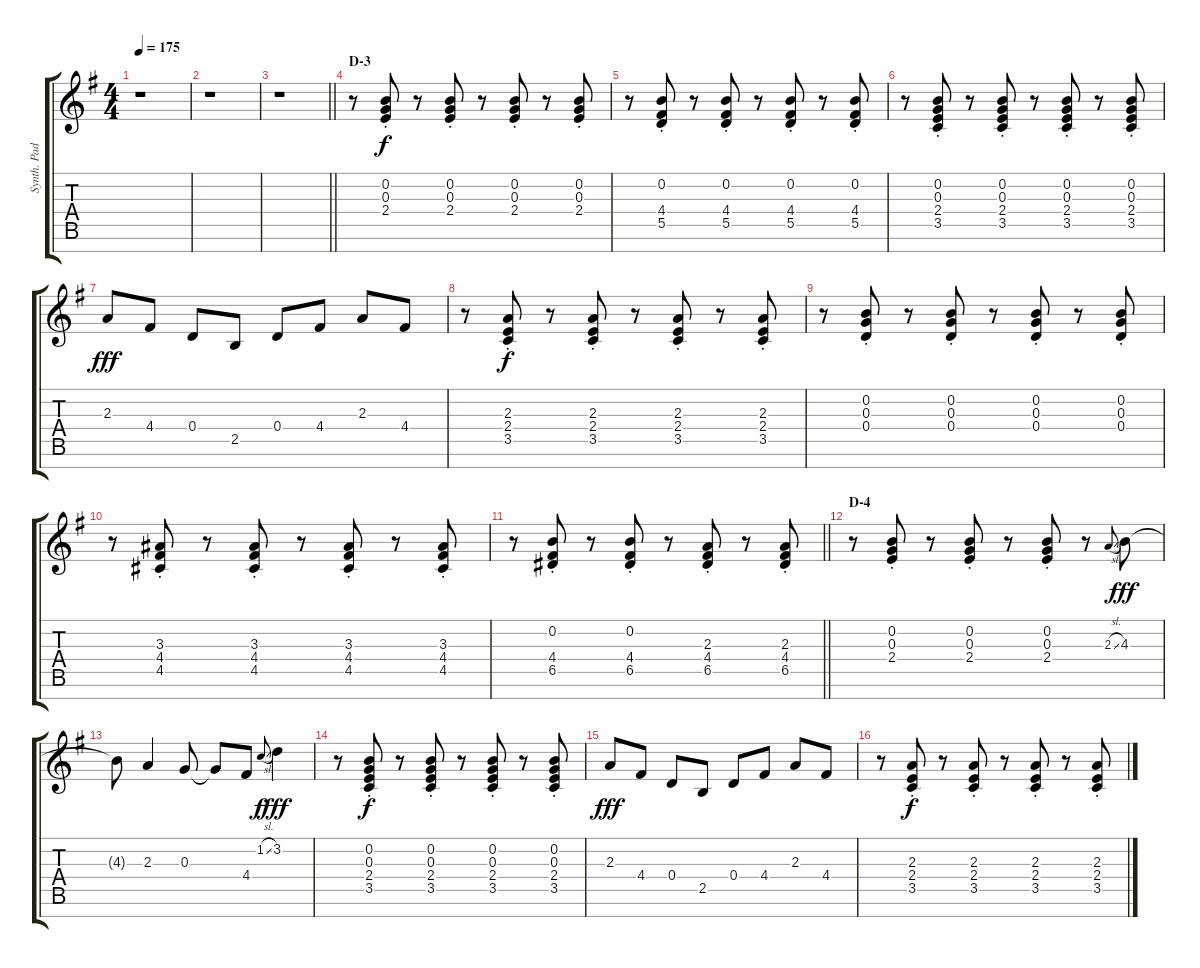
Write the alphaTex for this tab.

\track ("Synth. Pad II" "Synth. Pad") {instrument lead3calliope}
\staff {score tabs}
\tuning (E5 B4 G4 D4 A3 E3 B2) {hide}
\ts (4 4)
\tempo 175
\clef g2
\ks g
r.1{dy f} |
r.1 |
\barLineRight lightlight
r.1 |
\section ("" "D-3")
r.8 (0.2{st} 0.3{st} 2.4{st}).8 r.8 (0.2{st} 0.3{st} 2.4{st}).8 r.8 (0.2{st} 0.3{st} 2.4{st}).8 r.8 (0.2{st} 0.3{st} 2.4{st}).8 |
r.8 (0.2{st} 4.4{st} 5.5{st}).8 r.8 (0.2{st} 4.4{st} 5.5{st}).8 r.8 (0.2{st} 4.4{st} 5.5{st}).8 r.8 (0.2{st} 4.4{st} 5.5{st}).8 |
r.8 (0.2{st} 0.3{st} 2.4{st} 3.5{st}).8 r.8 (0.2{st} 0.3{st} 2.4{st} 3.5{st}).8 r.8 (0.2{st} 0.3{st} 2.4{st} 3.5{st}).8 r.8 (0.2{st} 0.3{st} 2.4{st} 3.5{st}).8 |
2.3.8{dy fff} 4.4.8 0.4.8 2.5.8 0.4.8 4.4.8 2.3.8 4.4.8 |
r.8 (2.3{st} 2.4{st} 3.5{st}).8{dy f} r.8 (2.3{st} 2.4{st} 3.5{st}).8 r.8 (2.3{st} 2.4{st} 3.5{st}).8 r.8 (2.3{st} 2.4{st} 3.5{st}).8 |
r.8 (0.2{st} 0.3{st} 0.4{st}).8 r.8 (0.2{st} 0.3{st} 0.4{st}).8 r.8 (0.2{st} 0.3{st} 0.4{st}).8 r.8 (0.2{st} 0.3{st} 0.4{st}).8 |
r.8 (3.3{st} 4.4{st} 4.5{st}).8 r.8 (3.3{st} 4.4{st} 4.5{st}).8 r.8 (3.3{st} 4.4{st} 4.5{st}).8 r.8 (3.3{st} 4.4{st} 4.5{st}).8 |
\barLineRight lightlight
r.8 (0.2{st} 4.4{st} 6.5{st}).8 r.8 (0.2{st} 4.4{st} 6.5{st}).8 r.8 (2.3{st} 4.4{st} 6.5{st}).8 r.8 (2.3{st} 4.4{st} 6.5{st}).8 |
\section ("" "D-4")
r.8 (0.2{st} 0.3{st} 2.4{st}).8 r.8 (0.2{st} 0.3{st} 2.4{st}).8 r.8 (0.2{st} 0.3{st} 2.4{st}).8 r.8 2.3{sl}.8{gr onbeat} 4.3.8{dy fff} |
4.3{t}.8 2.3.4 0.3.8 0.3{t}.8 4.4.8 1.2{sl}.8{gr onbeat dy f} 3.2.4{dy fff} |
r.8 (0.2{st} 0.3{st} 2.4{st} 3.5{st}).8{dy f} r.8 (0.2{st} 0.3{st} 2.4{st} 3.5{st}).8 r.8 (0.2{st} 0.3{st} 2.4{st} 3.5{st}).8 r.8 (0.2{st} 0.3{st} 2.4{st} 3.5{st}).8 |
2.3.8{dy fff} 4.4.8 0.4.8 2.5.8 0.4.8 4.4.8 2.3.8 4.4.8 |
r.8 (2.3{st} 2.4{st} 3.5{st}).8{dy f} r.8 (2.3{st} 2.4{st} 3.5{st}).8 r.8 (2.3{st} 2.4{st} 3.5{st}).8 r.8 (2.3{st} 2.4{st} 3.5{st}).8
